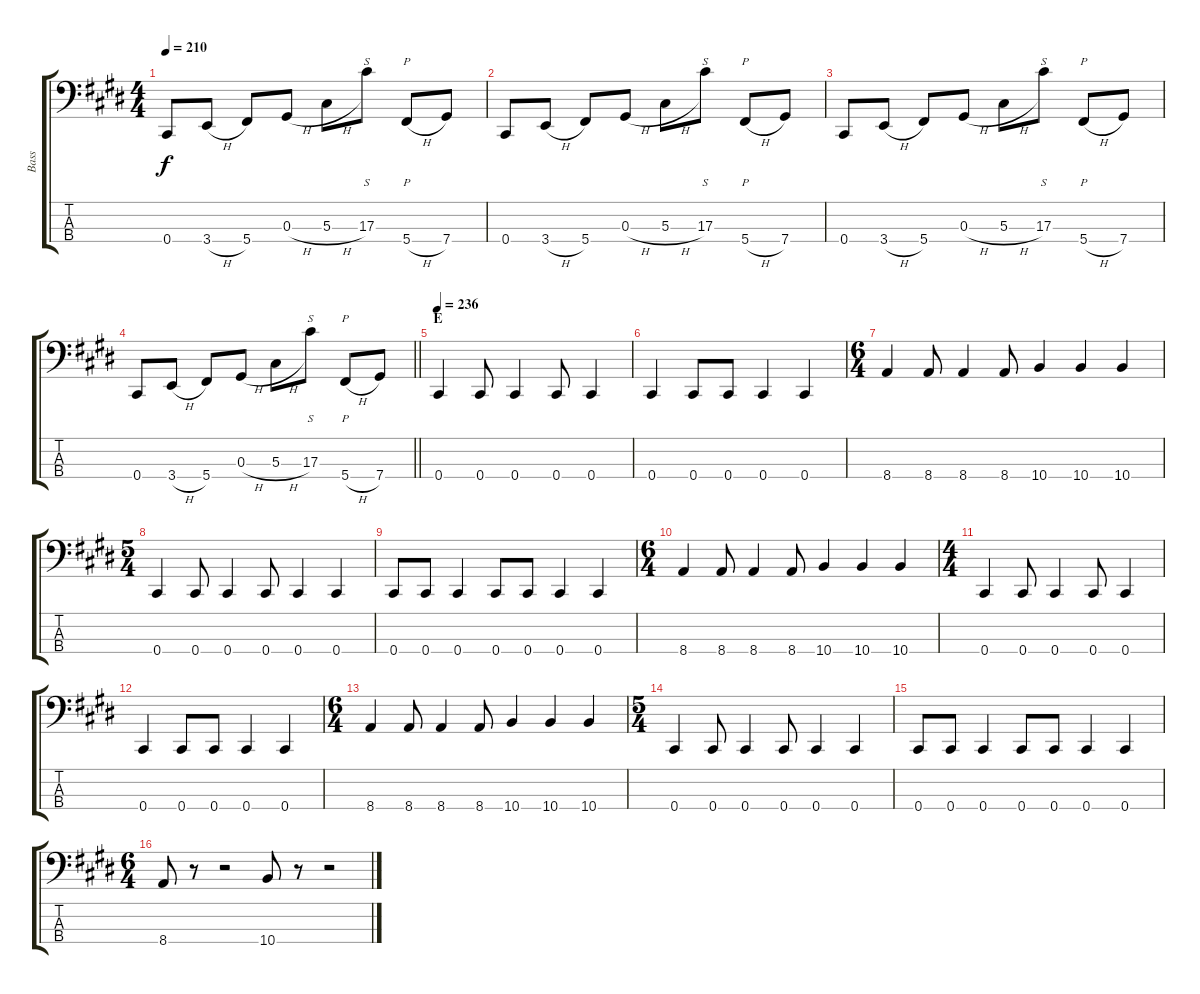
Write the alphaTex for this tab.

\track ("Bass" "Bass") {instrument electricbassfinger}
\staff {score tabs}
\tuning (Gb2 Db2 Ab1 Db1) {hide}
\ts (4 4)
\tempo 210
\clef f4
\ks c#minor
0.4.8{dy f} 3.4{h}.8 5.4.8 0.3{h}.8 5.3{h}.8 17.3.8{s} 5.4{h}.8{p} 7.4.8 |
0.4.8 3.4{h}.8 5.4.8 0.3{h}.8 5.3{h}.8 17.3.8{s} 5.4{h}.8{p} 7.4.8 |
0.4.8 3.4{h}.8 5.4.8 0.3{h}.8 5.3{h}.8 17.3.8{s} 5.4{h}.8{p} 7.4.8 |
\barLineRight lightlight
0.4.8 3.4{h}.8 5.4.8 0.3{h}.8 5.3{h}.8 17.3.8{s} 5.4{h}.8{p} 7.4.8 |
\section ("" "E")
\tempo 236
0.4.4 0.4.8 0.4.4 0.4.8 0.4.4 |
0.4.4 0.4.8 0.4.8 0.4.4 0.4.4 |
\ts (6 4)
8.4.4 8.4.8 8.4.4 8.4.8 10.4.4 10.4.4 10.4.4 |
\ts (5 4)
0.4.4 0.4.8 0.4.4 0.4.8 0.4.4 0.4.4 |
0.4.8 0.4.8 0.4.4 0.4.8 0.4.8 0.4.4 0.4.4 |
\ts (6 4)
8.4.4 8.4.8 8.4.4 8.4.8 10.4.4 10.4.4 10.4.4 |
\ts (4 4)
0.4.4 0.4.8 0.4.4 0.4.8 0.4.4 |
0.4.4 0.4.8 0.4.8 0.4.4 0.4.4 |
\ts (6 4)
8.4.4 8.4.8 8.4.4 8.4.8 10.4.4 10.4.4 10.4.4 |
\ts (5 4)
0.4.4 0.4.8 0.4.4 0.4.8 0.4.4 0.4.4 |
0.4.8 0.4.8 0.4.4 0.4.8 0.4.8 0.4.4 0.4.4 |
\ts (6 4)
8.4.8 r.8 r.2 10.4.8 r.8 r.2
